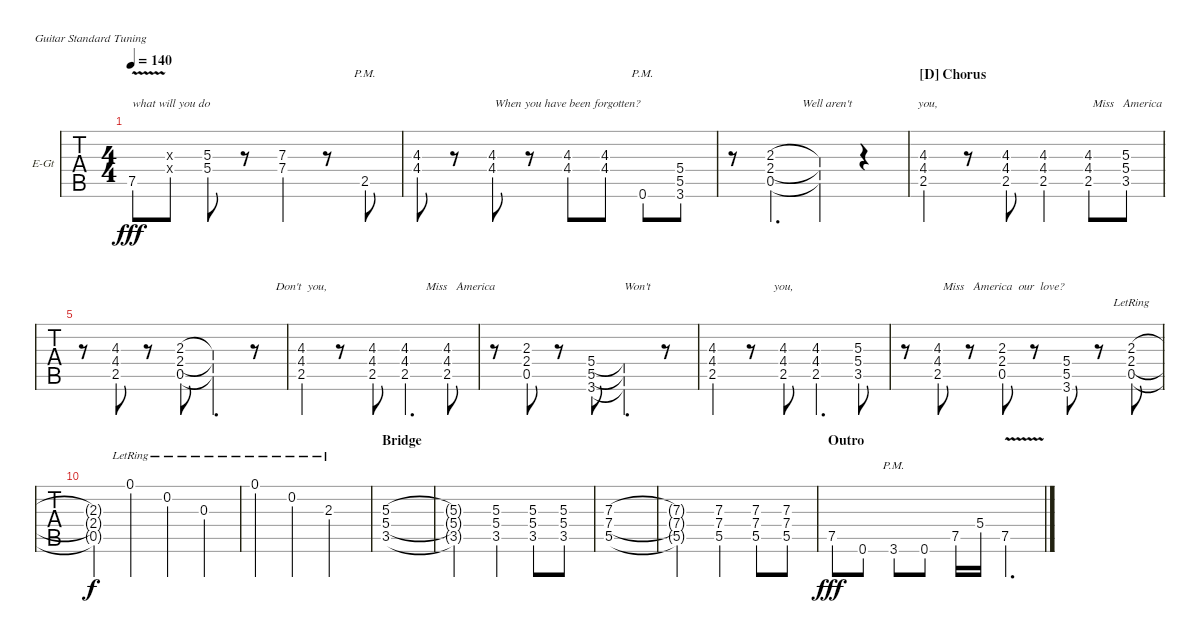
\bracketExtendMode nobrackets
\firstSystemTrackNameOrientation horizontal
\otherSystemsTrackNameOrientation horizontal
\defaultBarNumberDisplay FirstOfSystem
\track ("Lead" "E-Gt") {instrument overdrivenguitar}
\staff {tabs}
\tuning (E4 B3 G3 D3 A2 E2)
\ts (4 4)
\tempo 140
\clef g2
\ks c
7.5{v t}.8{lyrics (0 "") lyrics (1 "") lyrics (2 "") lyrics (3 "") lyrics (4 "") dy fff} (5.4{x} 5.3{x}).8{lyrics (0 "") lyrics (1 "") lyrics (2 "") lyrics (3 " what will you do") lyrics (4 "")} (5.4 5.3).8{lyrics (0 "") lyrics (1 "") lyrics (2 "") lyrics (3 "") lyrics (4 "")} r.8 (7.4 7.3).4{lyrics (0 "") lyrics (1 "") lyrics (2 "") lyrics (3 "") lyrics (4 "")} r.8 2.5{pm}.8{lyrics (0 "") lyrics (1 "") lyrics (2 "") lyrics (3 "") lyrics (4 "")} |
(4.4 4.3).8{lyrics (0 "") lyrics (1 "") lyrics (2 "") lyrics (3 "") lyrics (4 "")} r.8 (4.4 4.3).8{lyrics (0 "") lyrics (1 "") lyrics (2 "") lyrics (3 "") lyrics (4 "")} r.8 (4.4 4.3).8{lyrics (0 "") lyrics (1 "") lyrics (2 "") lyrics (3 "When you have been forgotten?") lyrics (4 "")} (4.4 4.3).8{lyrics (0 "") lyrics (1 "") lyrics (2 "") lyrics (3 "") lyrics (4 "")} 0.6{pm}.8{lyrics (0 "") lyrics (1 "") lyrics (2 "") lyrics (3 "") lyrics (4 "")} (3.6 5.5 5.4).8{lyrics (0 "") lyrics (1 "") lyrics (2 "") lyrics (3 "") lyrics (4 "")} |
r.8 (2.4 0.5 2.3).4{d lyrics (0 "") lyrics (1 "") lyrics (2 "") lyrics (3 "") lyrics (4 "")} (2.4{t} 0.5{t} 2.3{t}).4{lyrics (0 "") lyrics (1 "") lyrics (2 "") lyrics (3 "     Well aren't") lyrics (4 "")} r.4 |
\section ("D" "Chorus")
(4.4 4.3 2.5).4{lyrics (0 "") lyrics (1 "") lyrics (2 "") lyrics (3 "   you,") lyrics (4 "")} r.8 (4.4 4.3 2.5).8{lyrics (0 "") lyrics (1 "") lyrics (2 "") lyrics (3 "") lyrics (4 "")} (4.4 4.3 2.5).4{lyrics (0 "") lyrics (1 "") lyrics (2 "") lyrics (3 "") lyrics (4 "")} (4.4 4.3 2.5).8{lyrics (0 "") lyrics (1 "") lyrics (2 "") lyrics (3 "") lyrics (4 "")} (5.4 5.3 3.5).8{lyrics (0 "") lyrics (1 "") lyrics (2 "") lyrics (3 " Miss   America") lyrics (4 "")} |
r.8 (4.4 4.3 2.5).8{lyrics (0 "") lyrics (1 "") lyrics (2 "") lyrics (3 "") lyrics (4 "")} r.8 (2.4 2.3 0.5).8{lyrics (0 "") lyrics (1 "") lyrics (2 "") lyrics (3 "") lyrics (4 "")} (2.4{t} 2.3{t} 0.5{t}).4{d lyrics (0 "") lyrics (1 "") lyrics (2 "") lyrics (3 "") lyrics (4 "")} r.8 |
(2.5 4.4 4.3).4{lyrics (0 "") lyrics (1 "") lyrics (2 "") lyrics (3 "Don't  you,     ") lyrics (4 "")} r.8 (2.5 4.4 4.3).8{lyrics (0 "") lyrics (1 "") lyrics (2 "") lyrics (3 "") lyrics (4 "")} (2.5 4.3 4.4).4{d lyrics (0 "") lyrics (1 "") lyrics (2 "") lyrics (3 "") lyrics (4 "")} (2.5 4.4 4.3).8{lyrics (0 "") lyrics (1 "") lyrics (2 "") lyrics (3 "         Miss   America") lyrics (4 "")} |
r.8 (0.5 2.3 2.4).8{lyrics (0 "") lyrics (1 "") lyrics (2 "") lyrics (3 "") lyrics (4 "")} r.8 (5.5 3.6 5.4).8{lyrics (0 "") lyrics (1 "") lyrics (2 "") lyrics (3 "") lyrics (4 "")} (5.5{t} 3.6{t} 5.4{t}).4{d lyrics (0 "") lyrics (1 "") lyrics (2 "") lyrics (3 "         Won't") lyrics (4 "")} r.8 |
(2.5 4.3 4.4).4{lyrics (0 "") lyrics (1 "") lyrics (2 "") lyrics (3 "") lyrics (4 "")} r.8 (2.5 4.4 4.3).8{lyrics (0 "") lyrics (1 "") lyrics (2 "") lyrics (3 "you,") lyrics (4 "")} (2.5 4.3 4.4).4{d lyrics (0 "") lyrics (1 "") lyrics (2 "") lyrics (3 "") lyrics (4 "")} (3.5 5.4 5.3).8{lyrics (0 "") lyrics (1 "") lyrics (2 "") lyrics (3 "") lyrics (4 "")} |
r.8 (2.5 4.4 4.3).8{lyrics (0 "") lyrics (1 "") lyrics (2 "") lyrics (3 "") lyrics (4 "")} r.8 (0.5 2.3 2.4).8{lyrics (0 "") lyrics (1 "") lyrics (2 "") lyrics (3 " Miss   America  our  love?") lyrics (4 "")} r.8 (3.6 5.5 5.4).8{lyrics (0 "") lyrics (1 "") lyrics (2 "") lyrics (3 "") lyrics (4 "")} r.8 (0.5{lr} 2.4{lr} 2.3{lr}).8{lyrics (0 "") lyrics (1 "") lyrics (2 "") lyrics (3 "") lyrics (4 "")} |
(0.5{t} 2.4{t} 2.3{t}).4{dy f} 0.1{lr}.4 0.2{lr}.4 0.3{lr}.4 |
0.1{lr}.4 0.2{lr}.4 2.3{lr}.2 |
\section ("" "Bridge")
(5.3 5.4 3.5).1 |
(5.3{t} 5.4{t} 3.5{t}).2 (5.3 5.4 3.5).4 (5.3 5.4 3.5).8 (5.3 5.4 3.5).8 |
(7.3 7.4 5.5).1 |
(7.3{t} 7.4{t} 5.5{t}).2 (7.3 7.4 5.5).4 (7.3 7.4 5.5).8 (7.3 7.4 5.5).8 |
\section ("" "Outro")
7.5.8{dy fff} 0.6.8 3.6{pm}.8 0.6.8 7.5.16 5.4.16 7.5{v}.4{d}
